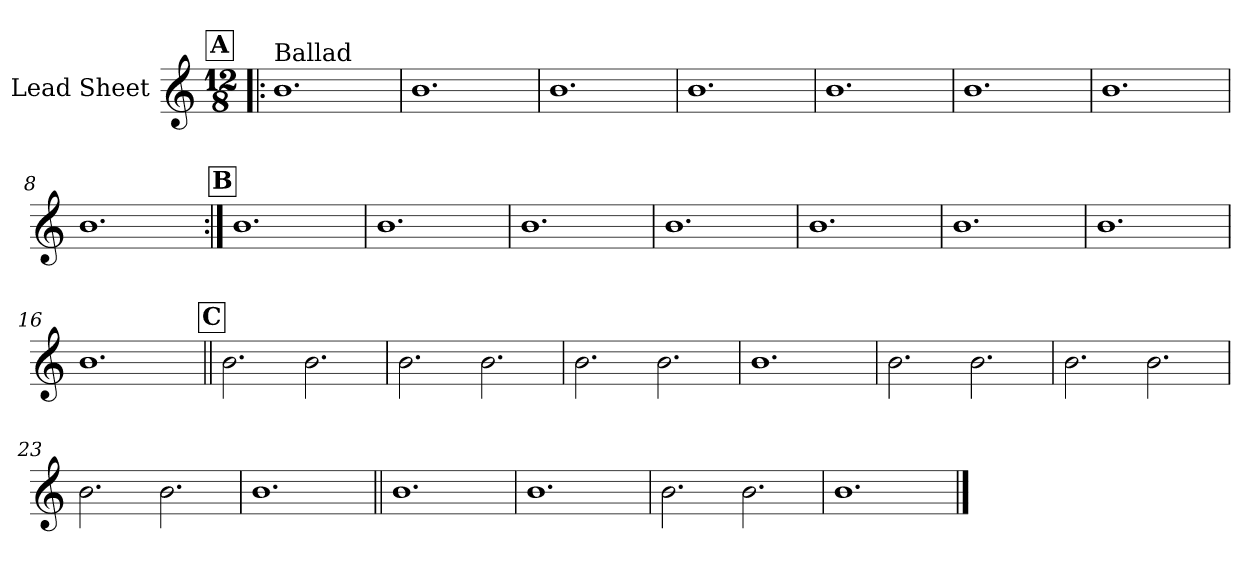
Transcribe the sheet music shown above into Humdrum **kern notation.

**kern
*part1
*staff1
*I"Lead Sheet
*clefG2
*k[]
*M12/8
*MM66
!!LO:REH:place=s1:a:fs=14:t=A
=1!|:
!LO:TX:a:t=Ballad
1.b
=2
1.b
=3
1.b
=4
1.b
!!LO:LB:g=z
=5
1.b
=6
1.b
=7
1.b
=8
1.b
!!LO:LB:g=z
!!LO:REH:place=s1:a:fs=14:t=B
=9:|!
1.b
=10
1.b
=11
1.b
=12
1.b
!!LO:LB:g=z
=13
1.b
=14
1.b
=15
1.b
=16
1.b
!!LO:LB:g=z
!!LO:REH:place=s1:a:fs=14:t=C
=17||
2.b\
2.b\
=18
2.b\
2.b\
=19
2.b\
2.b\
=20
1.b
!!LO:LB:g=z
=21
2.b\
2.b\
=22
2.b\
2.b\
=23
2.b\
2.b\
=24
1.b
!!LO:LB:g=z
=25||
1.b
=26
1.b
=27
2.b\
2.b\
=28
1.b
==
*-
